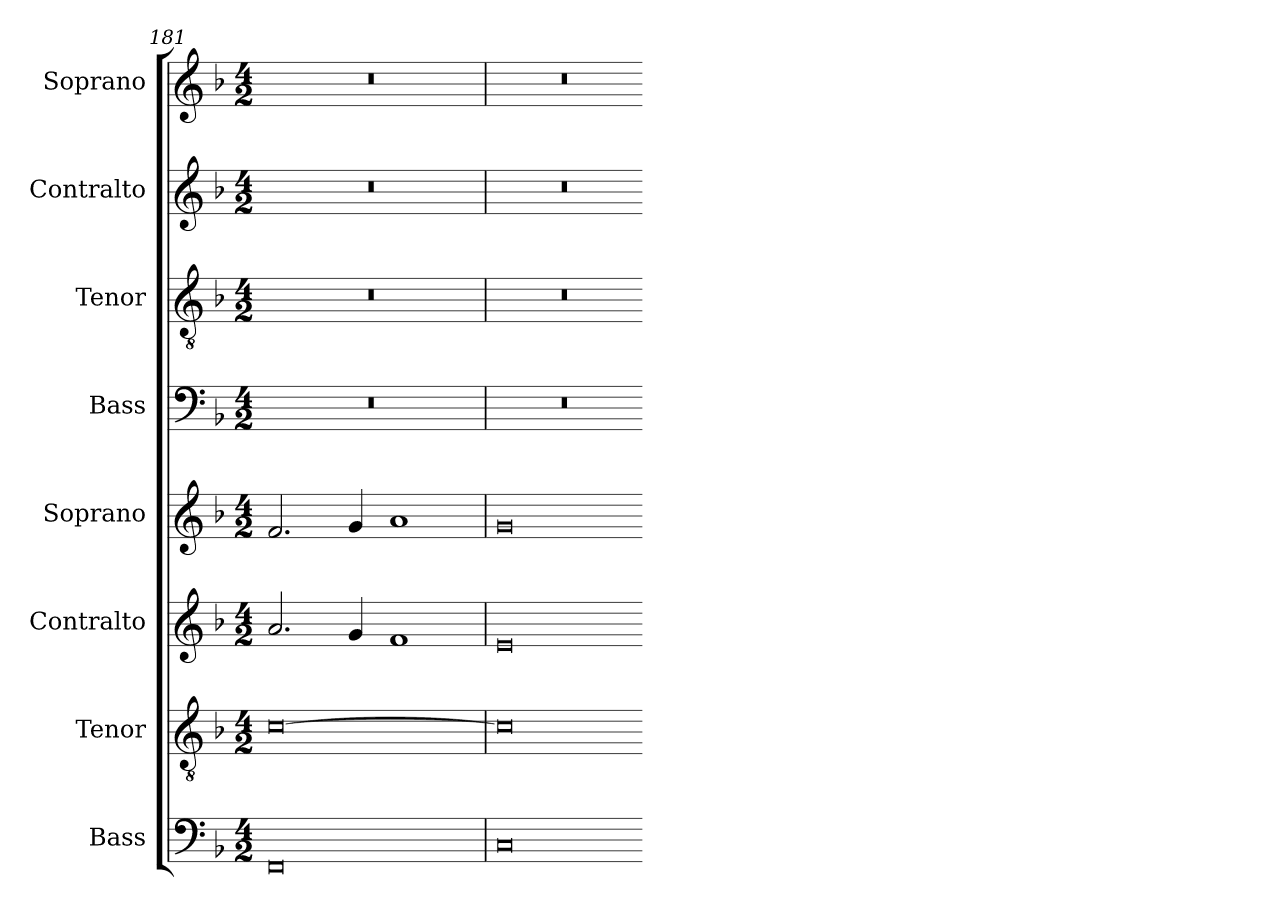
**kern	**kern	**kern	**kern	**kern	**kern	**kern	**kern
*part8	*part7	*part6	*part5	*part4	*part3	*part2	*part1
*staff8	*staff7	*staff6	*staff5	*staff4	*staff3	*staff2	*staff1
*I"Bass	*I"Tenor	*I"Contralto	*I"Soprano	*I"Bass	*I"Tenor	*I"Contralto	*I"Soprano
*I'B	*I'T	*	*I'S	*I'B	*I'T	*	*I'S
*clefF4	*clefGv2	*clefG2	*clefG2	*clefF4	*clefGv2	*clefG2	*clefG2
*k[b-]	*k[b-]	*k[b-]	*k[b-]	*k[b-]	*k[b-]	*k[b-]	*k[b-]
*F:ion	*F:ion	*F:ion	*F:ion	*F:ion	*F:ion	*F:ion	*F:ion
*M4/2	*M4/2	*M4/2	*M4/2	*M4/2	*M4/2	*M4/2	*M4/2
=181	=181	=181	=181	=181	=181	=181	=181
0FF	[0c	2.a	2.f	0r	0r	0r	0r
.	.	4g	4g	.	.	.	.
.	.	1f	1a	.	.	.	.
=182	=182	=182	=182	=182	=182	=182	=182
0C	0c]	0e	0g	0r	0r	0r	0r
=-	=-	=-	=-	=-	=-	=-	=-
*-	*-	*-	*-	*-	*-	*-	*-
